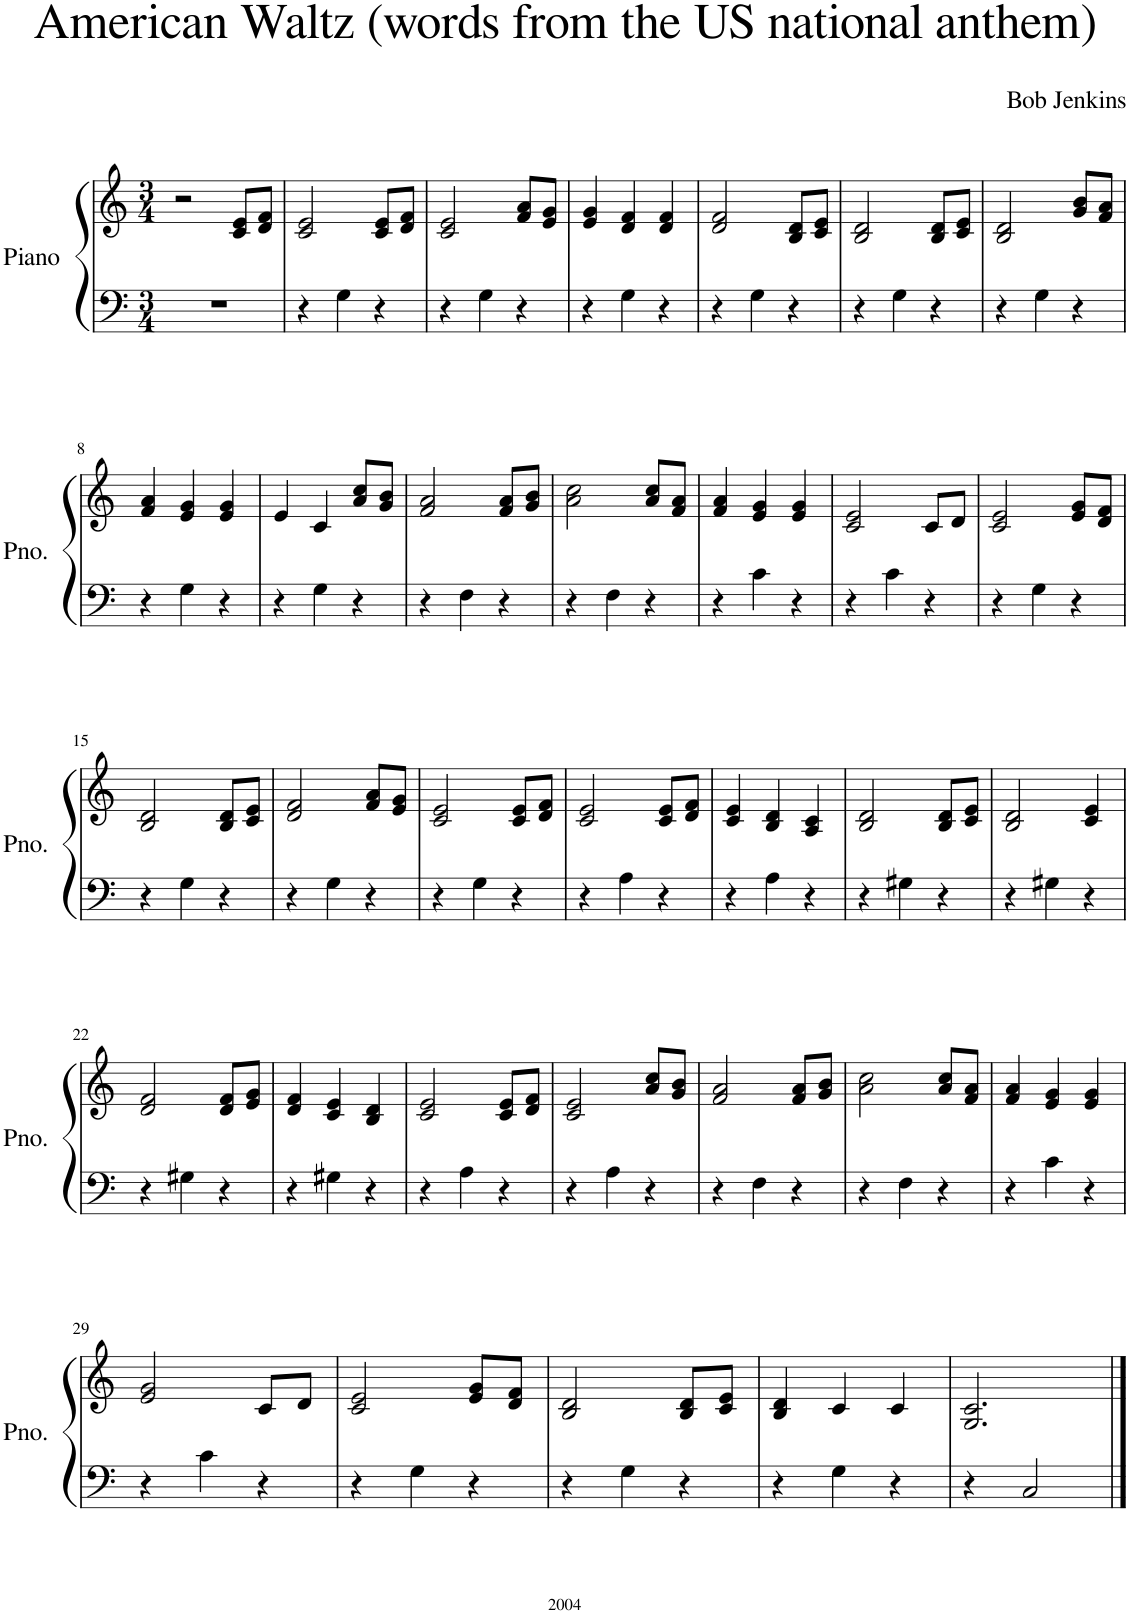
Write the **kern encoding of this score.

**kern	**kern
*part1	*part1
*staff2	*staff1
*I"Piano	*
*I'Pno.	*
*clefF4	*clefG2
*k[]	*k[]
*M3/4	*M3/4
=1	=1
2.r	2r
.	8c/ 8e/L
.	8d/ 8f/J
=2	=2
4r	2c/ 2e/
4G\	.
4r	8c/ 8e/L
.	8d/ 8f/J
=3	=3
4r	2c/ 2e/
4G\	.
4r	8f/ 8a/L
.	8e/ 8g/J
=4	=4
4r	4e/ 4g/
4G\	4d/ 4f/
4r	4d/ 4f/
=5	=5
4r	2d/ 2f/
4G\	.
4r	8B/ 8d/L
.	8c/ 8e/J
=6	=6
4r	2B/ 2d/
4G\	.
4r	8B/ 8d/L
.	8c/ 8e/J
=7	=7
4r	2B/ 2d/
4G\	.
4r	8g/ 8b/L
.	8f/ 8a/J
!!LO:LB:g=z
=8	=8
4r	4f/ 4a/
4G\	4e/ 4g/
4r	4e/ 4g/
=9	=9
4r	4e/
4G\	4c/
4r	8a/ 8cc/L
.	8g/ 8b/J
=10	=10
4r	2f/ 2a/
4F\	.
4r	8f/ 8a/L
.	8g/ 8b/J
=11	=11
4r	2a\ 2cc\
4F\	.
4r	8a/ 8cc/L
.	8f/ 8a/J
=12	=12
4r	4f/ 4a/
4c\	4e/ 4g/
4r	4e/ 4g/
=13	=13
4r	2c/ 2e/
4c\	.
4r	8c/L
.	8d/J
=14	=14
4r	2c/ 2e/
4G\	.
4r	8e/ 8g/L
.	8d/ 8f/J
!!LO:LB:g=z
=15	=15
4r	2B/ 2d/
4G\	.
4r	8B/ 8d/L
.	8c/ 8e/J
=16	=16
4r	2d/ 2f/
4G\	.
4r	8f/ 8a/L
.	8e/ 8g/J
=17	=17
4r	2c/ 2e/
4G\	.
4r	8c/ 8e/L
.	8d/ 8f/J
=18	=18
4r	2c/ 2e/
4A\	.
4r	8c/ 8e/L
.	8d/ 8f/J
=19	=19
4r	4c/ 4e/
4A\	4B/ 4d/
4r	4A/ 4c/
=20	=20
4r	2B/ 2d/
4G#X\	.
4r	8B/ 8d/L
.	8c/ 8e/J
=21	=21
4r	2B/ 2d/
4G#X\	.
4r	4c/ 4e/
!!LO:LB:g=z
=22	=22
4r	2d/ 2f/
4G#X\	.
4r	8d/ 8f/L
.	8e/ 8g/J
=23	=23
4r	4d/ 4f/
4G#X\	4c/ 4e/
4r	4B/ 4d/
=24	=24
4r	2c/ 2e/
4A\	.
4r	8c/ 8e/L
.	8d/ 8f/J
=25	=25
4r	2c/ 2e/
4A\	.
4r	8a/ 8cc/L
.	8g/ 8b/J
=26	=26
4r	2f/ 2a/
4F\	.
4r	8f/ 8a/L
.	8g/ 8b/J
=27	=27
4r	2a\ 2cc\
4F\	.
4r	8a/ 8cc/L
.	8f/ 8a/J
=28	=28
4r	4f/ 4a/
4c\	4e/ 4g/
4r	4e/ 4g/
!!LO:LB:g=z
=29	=29
4r	2e/ 2g/
4c\	.
4r	8c/L
.	8d/J
=30	=30
4r	2c/ 2e/
4G\	.
4r	8e/ 8g/L
.	8d/ 8f/J
=31	=31
4r	2B/ 2d/
4G\	.
4r	8B/ 8d/L
.	8c/ 8e/J
=32	=32
4r	4B/ 4d/
4G\	4c/
4r	4c/
=33	=33
4r	2.G/ 2.c/
2C/	.
==	==
*-	*-
